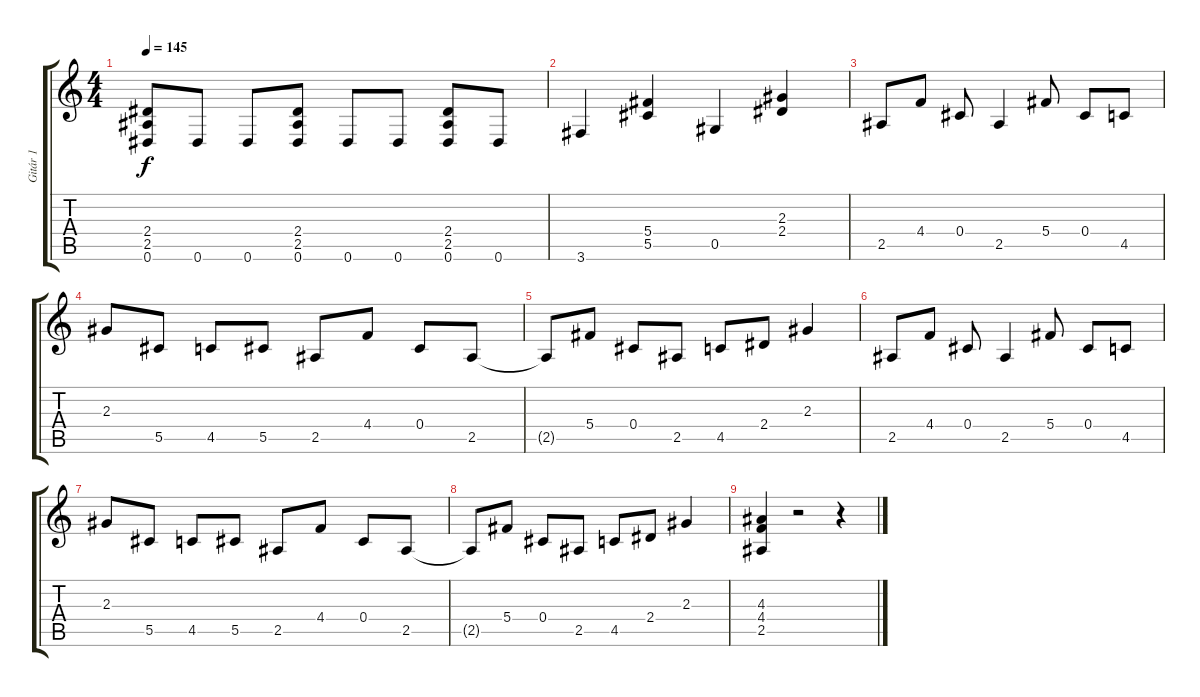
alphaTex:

\track ("Gitár 1" "Gitár 1") {instrument distortionguitar}
\staff {score tabs}
\tuning (Eb4 Bb3 Gb3 Db3 Ab2 Eb2) {hide}
\ts (4 4)
\tempo 145
\clef g2
\ks c
(2.4 2.5 0.6).8{dy f} 0.6.8 0.6.8 (2.4 2.5 0.6).8 0.6.8 0.6.8 (2.4 2.5 0.6).8 0.6.8 |
3.6.4 (5.4 5.5).4 0.5.4 (2.3 2.4).4 |
2.5.8{volume 16} 4.4.8 0.4.8 2.5.4 5.4.8 0.4.8 4.5.8 |
2.3.8 5.5.8 4.5.8 5.5.8 2.5.8 4.4.8 0.4.8 2.5.8 |
2.5{t}.8 5.4.8 0.4.8 2.5.8 4.5.8 2.4.8 2.3.4 |
2.5.8 4.4.8 0.4.8 2.5.4 5.4.8 0.4.8 4.5.8 |
2.3.8 5.5.8 4.5.8 5.5.8 2.5.8 4.4.8 0.4.8 2.5.8 |
2.5{t}.8 5.4.8 0.4.8 2.5.8 4.5.8 2.4.8 2.3.4 |
(4.3 4.4 2.5).4 r.2 r.4
